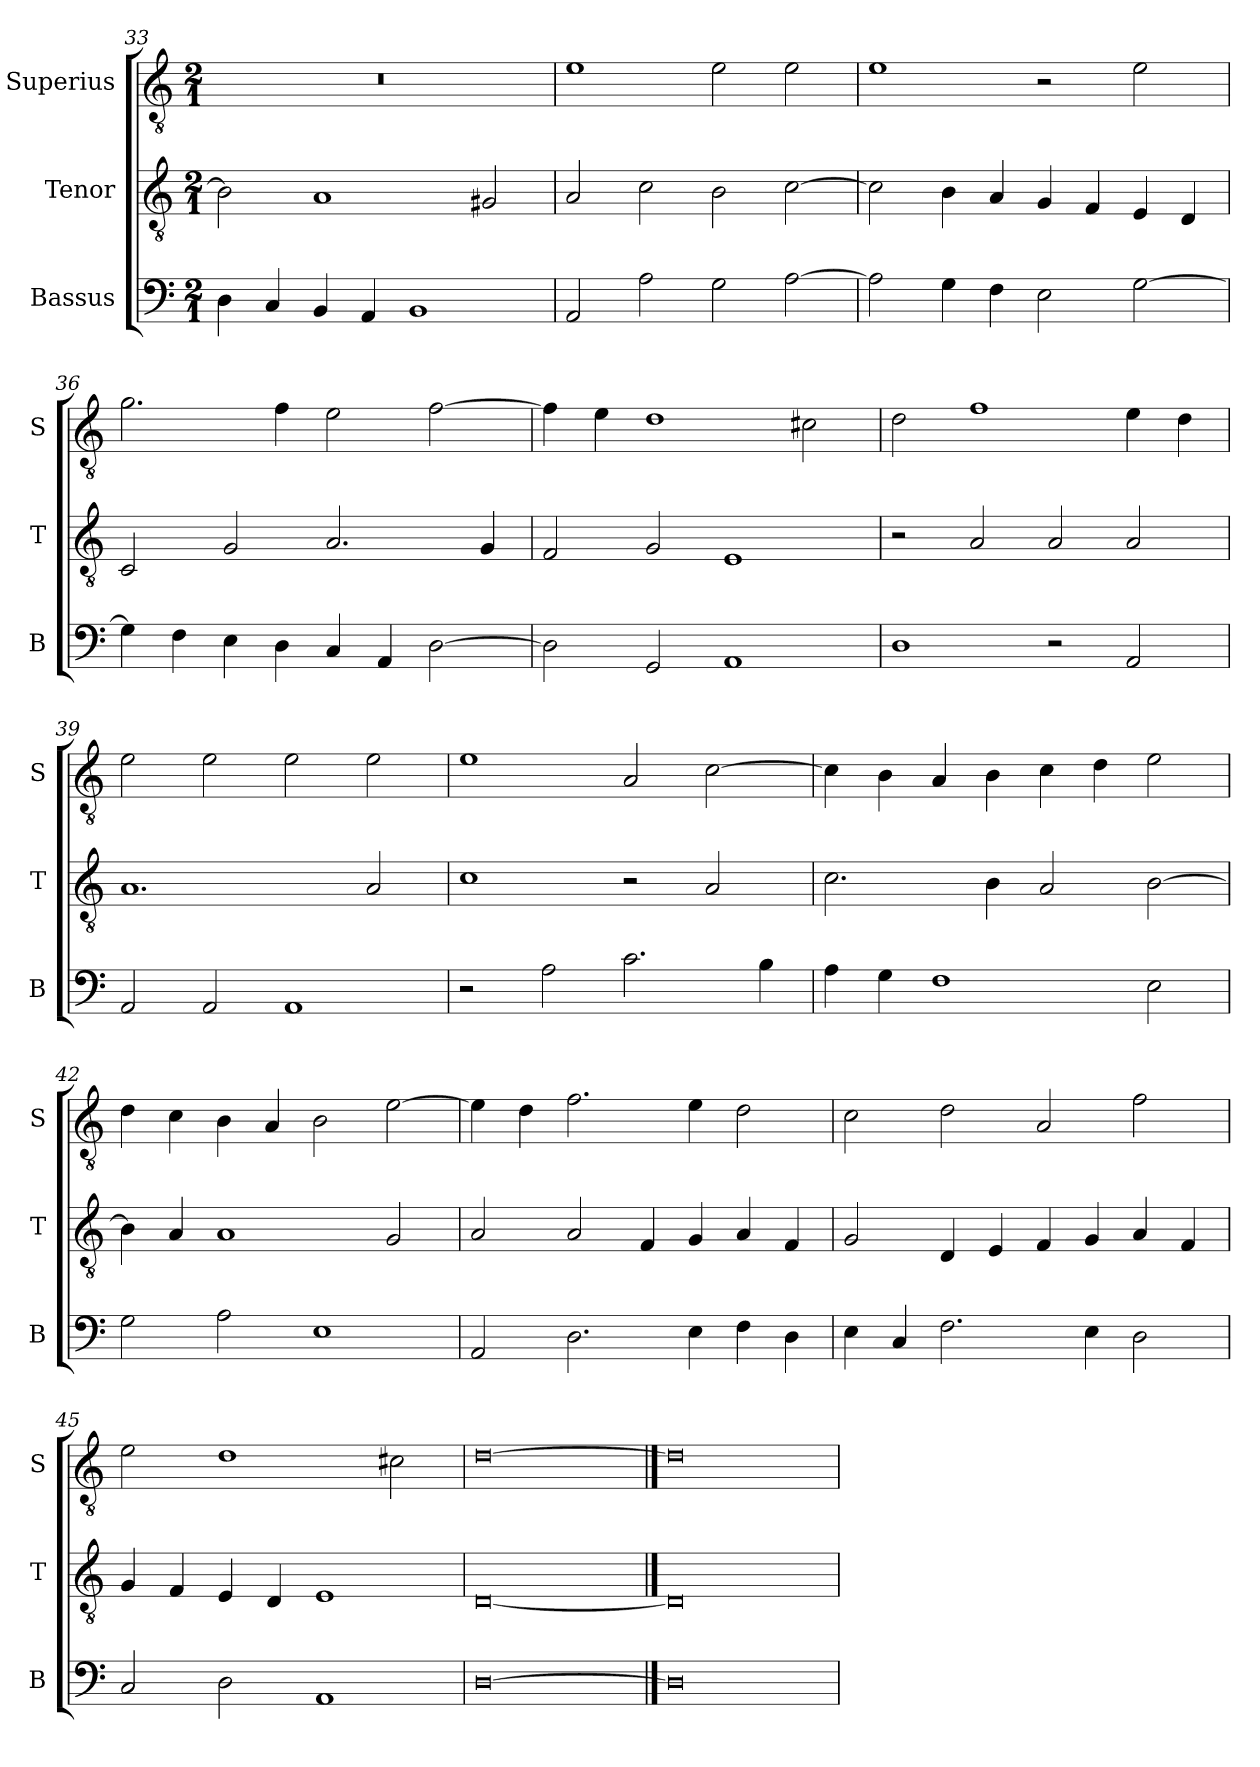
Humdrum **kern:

**kern	**kern	**kern
*part3	*part2	*part1
*staff3	*staff2	*staff1
*I"Bassus	*I"Tenor	*I"Superius
*I'B	*I'T	*I'S
*clefF4	*clefGv2	*clefGv2
*k[]	*k[]	*k[]
*C:	*C:	*C:
*M2/1	*M2/1	*M2/1
=33	=33	=33
4D	2B]	0r
4C	.	.
4BB	1A	.
4AA	.	.
1BB	.	.
.	2G#X	.
=34	=34	=34
2AA	2A	1e
2A	2c	.
2G	2B	2e
[2A	[2c	2e
=35	=35	=35
2A]	2c]	1e
4G	4B	.
4F	4A	.
2E	4G	2r
.	4F	.
[2G	4E	2e
.	4D	.
=36	=36	=36
4G]	2C	2.g
4F	.	.
4E	2G	.
4D	.	4f
4C	2.A	2e
4AA	.	.
[2D	.	[2f
.	4G	.
=37	=37	=37
2D]	2F	4f]
.	.	4e
2GG	2G	1d
1AA	1E	.
.	.	2c#X
=38	=38	=38
1D	2r	2d
.	2A	1f
2r	2A	.
2AA	2A	4e
.	.	4d
=39	=39	=39
2AA	1.A	2e
2AA	.	2e
1AA	.	2e
.	2A	2e
=40	=40	=40
2r	1c	1e
2A	.	.
2.c	2r	2A
.	2A	[2c
4B	.	.
=41	=41	=41
4A	2.c	4c]
4G	.	4B
1F	.	4A
.	4B	4B
.	2A	4c
.	.	4d
2E	[2B	2e
=42	=42	=42
2G	4B]	4d
.	4A	4c
2A	1A	4B
.	.	4A
1E	.	2B
.	2G	[2e
=43	=43	=43
2AA	2A	4e]
.	.	4d
2.D	2A	2.f
.	4F	.
4E	4G	4e
4F	4A	2d
4D	4F	.
=44	=44	=44
4E	2G	2c
4C	.	.
2.F	4D	2d
.	4E	.
.	4F	2A
4E	4G	.
2D	4A	2f
.	4F	.
=45	=45	=45
2C	4G	2e
.	4F	.
2D	4E	1d
.	4D	.
1AA	1E	.
.	.	2c#X
=46	=46	=46
[0D	[0D	[0d
==47	==47	==47
0D]	0D]	0d]
=	=	=
*-	*-	*-
